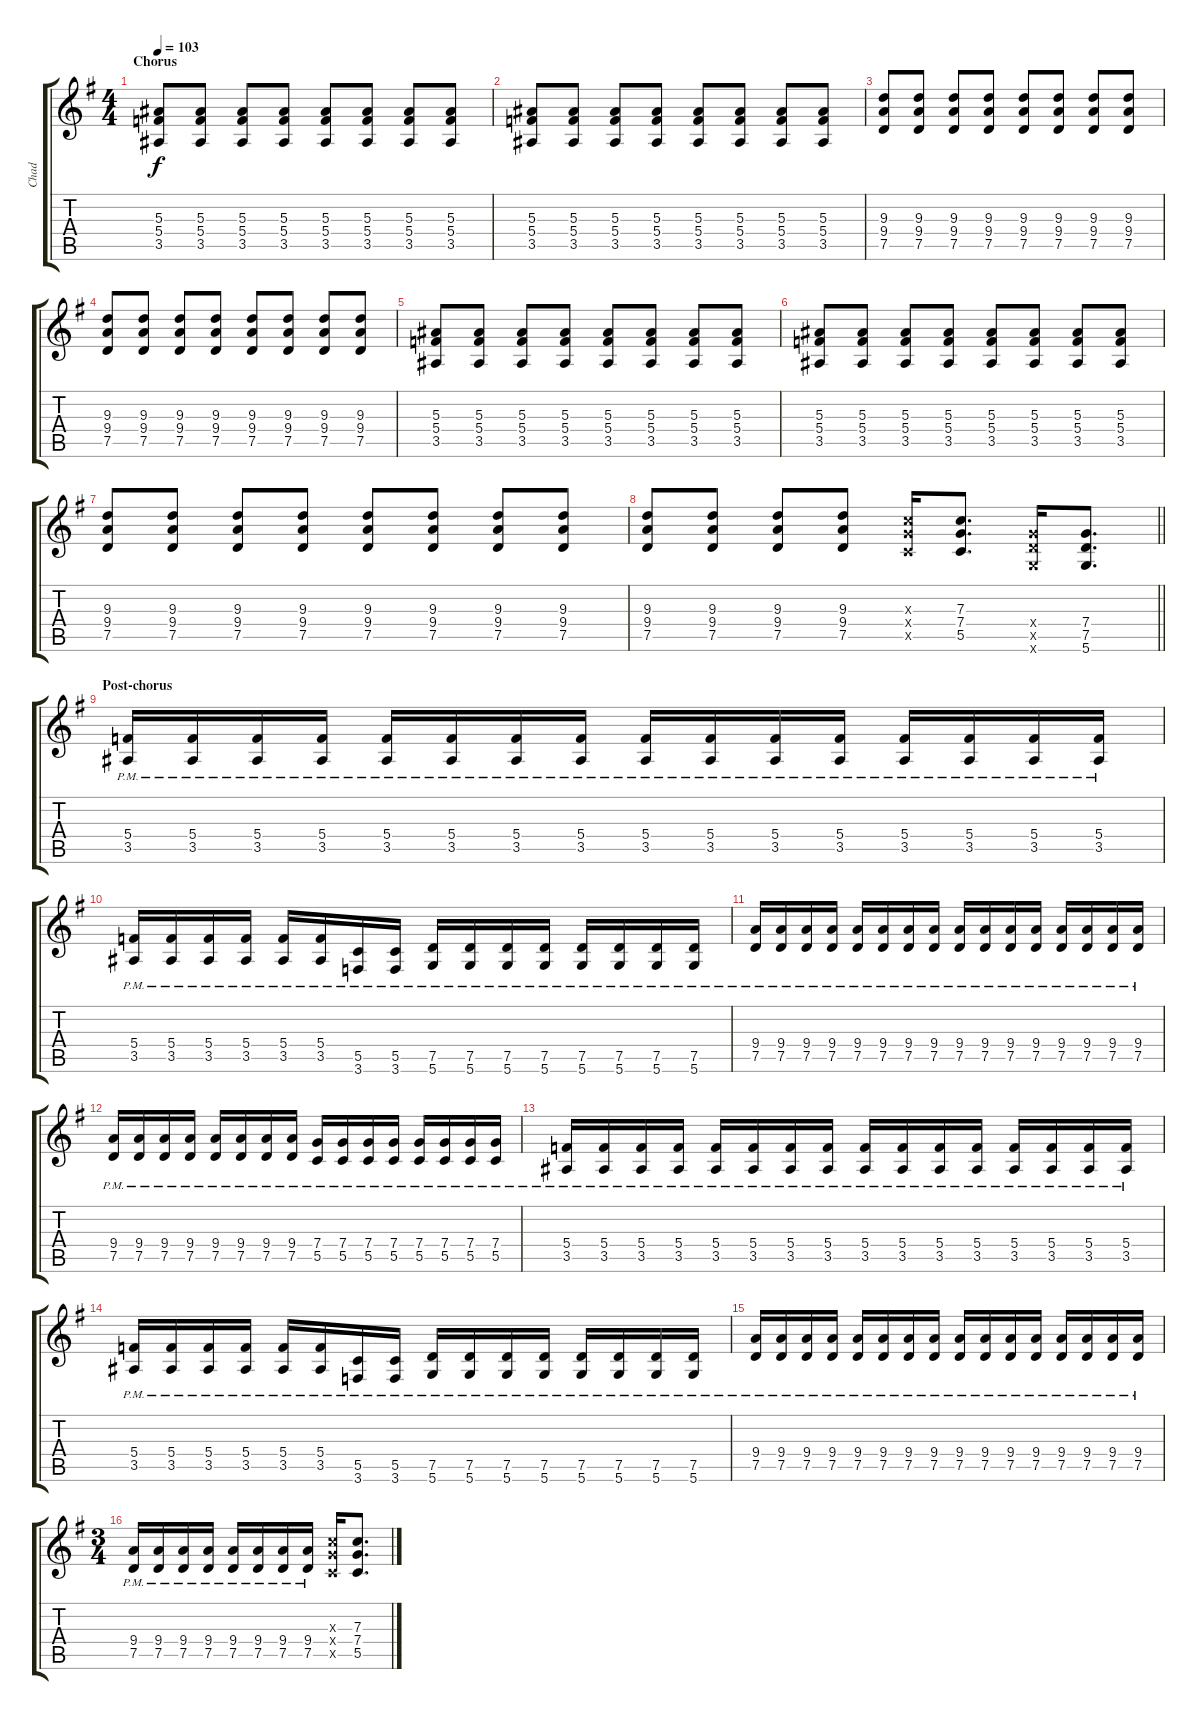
\track ("Chad" "Chad") {instrument distortionguitar}
\staff {score tabs}
\tuning (D4 A3 F3 C3 G2 D2) {hide}
\ts (4 4)
\section ("" "Chorus")
\tempo 103
\clef g2
\ks g
(5.3 5.4 3.5).8{dy f} (5.3 5.4 3.5).8 (5.3 5.4 3.5).8 (5.3 5.4 3.5).8 (5.3 5.4 3.5).8 (5.3 5.4 3.5).8 (5.3 5.4 3.5).8 (5.3 5.4 3.5).8 |
(5.3 5.4 3.5).8 (5.3 5.4 3.5).8 (5.3 5.4 3.5).8 (5.3 5.4 3.5).8 (5.3 5.4 3.5).8 (5.3 5.4 3.5).8 (5.3 5.4 3.5).8 (5.3 5.4 3.5).8 |
(9.3 9.4 7.5).8 (9.3 9.4 7.5).8 (9.3 9.4 7.5).8 (9.3 9.4 7.5).8 (9.3 9.4 7.5).8 (9.3 9.4 7.5).8 (9.3 9.4 7.5).8 (9.3 9.4 7.5).8 |
(9.3 9.4 7.5).8 (9.3 9.4 7.5).8 (9.3 9.4 7.5).8 (9.3 9.4 7.5).8 (9.3 9.4 7.5).8 (9.3 9.4 7.5).8 (9.3 9.4 7.5).8 (9.3 9.4 7.5).8 |
(5.3 5.4 3.5).8 (5.3 5.4 3.5).8 (5.3 5.4 3.5).8 (5.3 5.4 3.5).8 (5.3 5.4 3.5).8 (5.3 5.4 3.5).8 (5.3 5.4 3.5).8 (5.3 5.4 3.5).8 |
(5.3 5.4 3.5).8 (5.3 5.4 3.5).8 (5.3 5.4 3.5).8 (5.3 5.4 3.5).8 (5.3 5.4 3.5).8 (5.3 5.4 3.5).8 (5.3 5.4 3.5).8 (5.3 5.4 3.5).8 |
(9.3 9.4 7.5).8 (9.3 9.4 7.5).8 (9.3 9.4 7.5).8 (9.3 9.4 7.5).8 (9.3 9.4 7.5).8 (9.3 9.4 7.5).8 (9.3 9.4 7.5).8 (9.3 9.4 7.5).8 |
\barLineRight lightlight
(9.3 9.4 7.5).8 (9.3 9.4 7.5).8 (9.3 9.4 7.5).8 (9.3 9.4 7.5).8 (7.3{x} 7.4{x} 5.5{x}).16 (7.3 7.4 5.5).8{d} (7.4{x} 7.5{x} 5.6{x}).16 (7.4 7.5 5.6).8{d} |
\section ("" "Post-chorus")
(5.4{pm} 3.5{pm}).16 (5.4{pm} 3.5{pm}).16 (5.4{pm} 3.5{pm}).16 (5.4{pm} 3.5{pm}).16 (5.4{pm} 3.5{pm}).16 (5.4{pm} 3.5{pm}).16 (5.4{pm} 3.5{pm}).16 (5.4{pm} 3.5{pm}).16 (5.4{pm} 3.5{pm}).16 (5.4{pm} 3.5{pm}).16 (5.4{pm} 3.5{pm}).16 (5.4{pm} 3.5{pm}).16 (5.4{pm} 3.5{pm}).16 (5.4{pm} 3.5{pm}).16 (5.4{pm} 3.5{pm}).16 (5.4{pm} 3.5{pm}).16 |
(5.4{pm} 3.5{pm}).16 (5.4{pm} 3.5{pm}).16 (5.4{pm} 3.5{pm}).16 (5.4{pm} 3.5{pm}).16 (5.4{pm} 3.5{pm}).16 (5.4{pm} 3.5{pm}).16 (5.5{pm} 3.6{pm}).16 (5.5{pm} 3.6{pm}).16 (7.5{pm} 5.6{pm}).16 (7.5{pm} 5.6{pm}).16 (7.5{pm} 5.6{pm}).16 (7.5{pm} 5.6{pm}).16 (7.5{pm} 5.6{pm}).16 (7.5{pm} 5.6{pm}).16 (7.5{pm} 5.6{pm}).16 (7.5{pm} 5.6{pm}).16 |
(9.4{pm} 7.5{pm}).16 (9.4{pm} 7.5{pm}).16 (9.4{pm} 7.5{pm}).16 (9.4{pm} 7.5{pm}).16 (9.4{pm} 7.5{pm}).16 (9.4{pm} 7.5{pm}).16 (9.4{pm} 7.5{pm}).16 (9.4{pm} 7.5{pm}).16 (9.4{pm} 7.5{pm}).16 (9.4{pm} 7.5{pm}).16 (9.4{pm} 7.5{pm}).16 (9.4{pm} 7.5{pm}).16 (9.4{pm} 7.5{pm}).16 (9.4{pm} 7.5{pm}).16 (9.4{pm} 7.5{pm}).16 (9.4{pm} 7.5{pm}).16 |
(9.4{pm} 7.5{pm}).16 (9.4{pm} 7.5{pm}).16 (9.4{pm} 7.5{pm}).16 (9.4{pm} 7.5{pm}).16 (9.4{pm} 7.5{pm}).16 (9.4{pm} 7.5{pm}).16 (9.4{pm} 7.5{pm}).16 (9.4{pm} 7.5{pm}).16 (7.4{pm} 5.5{pm}).16 (7.4{pm} 5.5{pm}).16 (7.4{pm} 5.5{pm}).16 (7.4{pm} 5.5{pm}).16 (7.4{pm} 5.5{pm}).16 (7.4{pm} 5.5{pm}).16 (7.4{pm} 5.5{pm}).16 (7.4{pm} 5.5{pm}).16 |
(5.4{pm} 3.5{pm}).16 (5.4{pm} 3.5{pm}).16 (5.4{pm} 3.5{pm}).16 (5.4{pm} 3.5{pm}).16 (5.4{pm} 3.5{pm}).16 (5.4{pm} 3.5{pm}).16 (5.4{pm} 3.5{pm}).16 (5.4{pm} 3.5{pm}).16 (5.4{pm} 3.5{pm}).16 (5.4{pm} 3.5{pm}).16 (5.4{pm} 3.5{pm}).16 (5.4{pm} 3.5{pm}).16 (5.4{pm} 3.5{pm}).16 (5.4{pm} 3.5{pm}).16 (5.4{pm} 3.5{pm}).16 (5.4{pm} 3.5{pm}).16 |
(5.4{pm} 3.5{pm}).16 (5.4{pm} 3.5{pm}).16 (5.4{pm} 3.5{pm}).16 (5.4{pm} 3.5{pm}).16 (5.4{pm} 3.5{pm}).16 (5.4{pm} 3.5{pm}).16 (5.5{pm} 3.6{pm}).16 (5.5{pm} 3.6{pm}).16 (7.5{pm} 5.6{pm}).16 (7.5{pm} 5.6{pm}).16 (7.5{pm} 5.6{pm}).16 (7.5{pm} 5.6{pm}).16 (7.5{pm} 5.6{pm}).16 (7.5{pm} 5.6{pm}).16 (7.5{pm} 5.6{pm}).16 (7.5{pm} 5.6{pm}).16 |
(9.4{pm} 7.5{pm}).16 (9.4{pm} 7.5{pm}).16 (9.4{pm} 7.5{pm}).16 (9.4{pm} 7.5{pm}).16 (9.4{pm} 7.5{pm}).16 (9.4{pm} 7.5{pm}).16 (9.4{pm} 7.5{pm}).16 (9.4{pm} 7.5{pm}).16 (9.4{pm} 7.5{pm}).16 (9.4{pm} 7.5{pm}).16 (9.4{pm} 7.5{pm}).16 (9.4{pm} 7.5{pm}).16 (9.4{pm} 7.5{pm}).16 (9.4{pm} 7.5{pm}).16 (9.4{pm} 7.5{pm}).16 (9.4{pm} 7.5{pm}).16 |
\ts (3 4)
(9.4{pm} 7.5{pm}).16 (9.4{pm} 7.5{pm}).16 (9.4{pm} 7.5{pm}).16 (9.4{pm} 7.5{pm}).16 (9.4{pm} 7.5{pm}).16 (9.4{pm} 7.5{pm}).16 (9.4{pm} 7.5{pm}).16 (9.4{pm} 7.5{pm}).16 (7.3{x} 7.4{x} 5.5{x}).16 (7.3 7.4 5.5).8{d}
